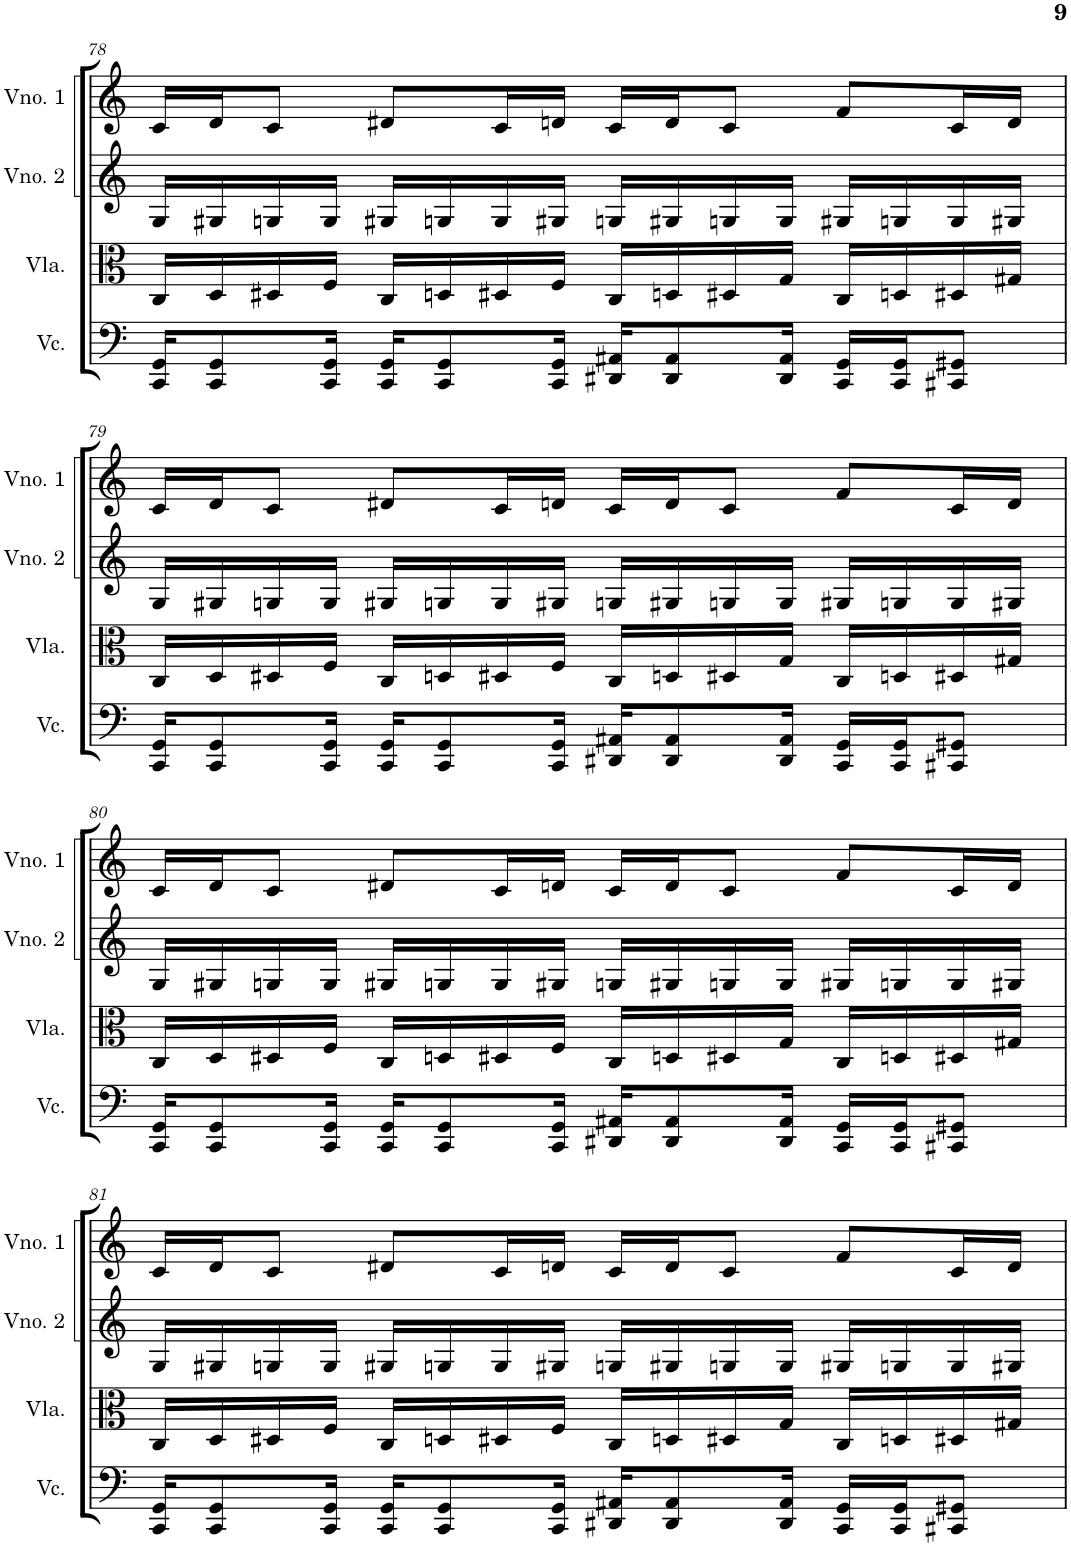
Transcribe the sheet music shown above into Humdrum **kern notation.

**kern	**kern	**kern	**kern
*part4	*part3	*part2	*part1
*staff4	*staff3	*staff2	*staff1
*I"Violoncelo	*I"Viola	*I"Violino 2	*I"Violino 1
*I'Vc.	*I'Vla.	*I'Vno. 2	*I'Vno. 1
!!LO:PB:g=z
*clefF4	*clefC3	*clefG2	*clefG2
*k[]	*k[]	*k[]	*k[]
*M4/4	*M4/4	*M4/4	*M4/4
=78	=78	=78	=78
16CC/ 16GG/KL	16C/LL	16G/LL	16c/LL
8CC/ 8GG/	16D/	16G#X/	16d/J
.	16D#X/	16Gn/	8c/J
16CC/ 16GG/Jk	16F/JJ	16G/JJ	.
16CC/ 16GG/KL	16C/LL	16G#X/LL	8d#X/L
8CC/ 8GG/	16Dn/	16Gn/	.
.	16D#X/	16G/	16c/L
16CC/ 16GG/Jk	16F/JJ	16G#X/JJ	16dn/JJ
16DD#X/ 16AA#X/KL	16C/LL	16Gn/LL	16c/LL
8DD#/ 8AA#/	16Dn/	16G#X/	16d/J
.	16D#X/	16Gn/	8c/J
16DD#/ 16AA#/Jk	16G/JJ	16G/JJ	.
16CC/ 16GG/LL	16C/LL	16G#X/LL	8f/L
16CC/ 16GG/J	16Dn/	16Gn/	.
8CC#X/ 8GG#X/J	16D#X/	16G/	16c/L
.	16G#X/JJ	16G#X/JJ	16d/JJ
!!LO:LB:g=z
=79	=79	=79	=79
16CC/ 16GG/KL	16C/LL	16G/LL	16c/LL
8CC/ 8GG/	16D/	16G#X/	16d/J
.	16D#X/	16Gn/	8c/J
16CC/ 16GG/Jk	16F/JJ	16G/JJ	.
16CC/ 16GG/KL	16C/LL	16G#X/LL	8d#X/L
8CC/ 8GG/	16Dn/	16Gn/	.
.	16D#X/	16G/	16c/L
16CC/ 16GG/Jk	16F/JJ	16G#X/JJ	16dn/JJ
16DD#X/ 16AA#X/KL	16C/LL	16Gn/LL	16c/LL
8DD#/ 8AA#/	16Dn/	16G#X/	16d/J
.	16D#X/	16Gn/	8c/J
16DD#/ 16AA#/Jk	16G/JJ	16G/JJ	.
16CC/ 16GG/LL	16C/LL	16G#X/LL	8f/L
16CC/ 16GG/J	16Dn/	16Gn/	.
8CC#X/ 8GG#X/J	16D#X/	16G/	16c/L
.	16G#X/JJ	16G#X/JJ	16d/JJ
!!LO:LB:g=z
=80	=80	=80	=80
16CC/ 16GG/KL	16C/LL	16G/LL	16c/LL
8CC/ 8GG/	16D/	16G#X/	16d/J
.	16D#X/	16Gn/	8c/J
16CC/ 16GG/Jk	16F/JJ	16G/JJ	.
16CC/ 16GG/KL	16C/LL	16G#X/LL	8d#X/L
8CC/ 8GG/	16Dn/	16Gn/	.
.	16D#X/	16G/	16c/L
16CC/ 16GG/Jk	16F/JJ	16G#X/JJ	16dn/JJ
16DD#X/ 16AA#X/KL	16C/LL	16Gn/LL	16c/LL
8DD#/ 8AA#/	16Dn/	16G#X/	16d/J
.	16D#X/	16Gn/	8c/J
16DD#/ 16AA#/Jk	16G/JJ	16G/JJ	.
16CC/ 16GG/LL	16C/LL	16G#X/LL	8f/L
16CC/ 16GG/J	16Dn/	16Gn/	.
8CC#X/ 8GG#X/J	16D#X/	16G/	16c/L
.	16G#X/JJ	16G#X/JJ	16d/JJ
!!LO:LB:g=z
=81	=81	=81	=81
16CC/ 16GG/KL	16C/LL	16G/LL	16c/LL
8CC/ 8GG/	16D/	16G#X/	16d/J
.	16D#X/	16Gn/	8c/J
16CC/ 16GG/Jk	16F/JJ	16G/JJ	.
16CC/ 16GG/KL	16C/LL	16G#X/LL	8d#X/L
8CC/ 8GG/	16Dn/	16Gn/	.
.	16D#X/	16G/	16c/L
16CC/ 16GG/Jk	16F/JJ	16G#X/JJ	16dn/JJ
16DD#X/ 16AA#X/KL	16C/LL	16Gn/LL	16c/LL
8DD#/ 8AA#/	16Dn/	16G#X/	16d/J
.	16D#X/	16Gn/	8c/J
16DD#/ 16AA#/Jk	16G/JJ	16G/JJ	.
16CC/ 16GG/LL	16C/LL	16G#X/LL	8f/L
16CC/ 16GG/J	16Dn/	16Gn/	.
8CC#X/ 8GG#X/J	16D#X/	16G/	16c/L
.	16G#X/JJ	16G#X/JJ	16d/JJ
=	=	=	=
*-	*-	*-	*-
